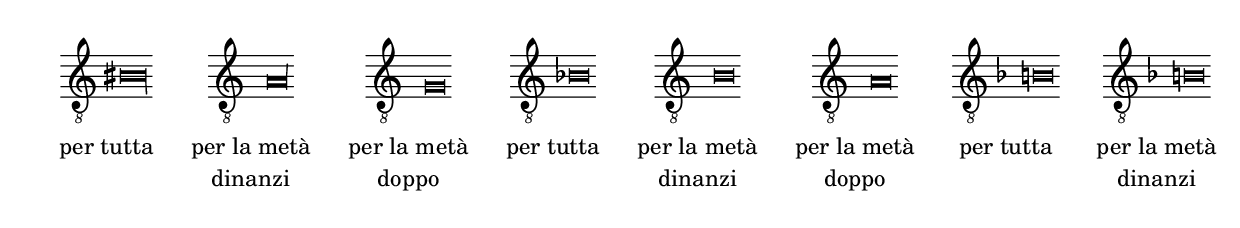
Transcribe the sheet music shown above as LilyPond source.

\version "2.22.2"

% Auto generated file

\header {
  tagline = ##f
}

dot = {
   \once \override Script.add-stem-support = ##f
   \once \override Script.toward-stem-shift = 0
   \once \override Script.skyline-horizontal-padding = 0
   \once \override Script.direction = 1
   \once \override Script.font-size = 1
}

\markup {
  \center-column {
    \line {
      \center-align
      \fontsize#3 { \concat { \normal-text ""} }
    }
    \null
    \line {
      \center-column {

        \line {
          \score {
            <<
              \new Staff \with { instrumentName = ""} {
                \override Staff.TimeSignature.stencil = ##f
                \override Staff.NoteHead.style = #'baroque
                \accidentalStyle Score.forget
                \cadenzaOn
                \clef "treble_8"
                \key c #`((0 . ,NATURAL) (1 . ,NATURAL) (2 . ,NATURAL)
                          (3 . ,NATURAL) (4 . ,NATURAL) (5 . ,NATURAL)
                          (6 . ,NATURAL))  bis\maxima 
                \cadenzaOff
              }
            >>
            \layout {
              \context {
                \Score
                \override SpacingSpanner.common-shortest-duration = #(ly:make-moment 2)
              }
            }
          }
        }
        \null
        \line {
          \left-align {  \normal-text "per tutta" }
        }

      }
      \hspace #3 
      \center-column {

        \line {
          \score {
            <<
              \new Staff \with { instrumentName = ""} {
                \override Staff.TimeSignature.stencil = ##f
                \override Staff.NoteHead.style = #'baroque
                \accidentalStyle Score.forget
                \cadenzaOn
                \clef "treble_8"
                \key c #`((0 . ,NATURAL) (1 . ,NATURAL) (2 . ,NATURAL)
                          (3 . ,NATURAL) (4 . ,NATURAL) (5 . ,NATURAL)
                          (6 . ,NATURAL))  a\longa 
                \cadenzaOff
              }
            >>
            \layout {
              \context {
                \Score
                \override SpacingSpanner.common-shortest-duration = #(ly:make-moment 2)
              }
            }
          }
        }
        \null
        \line {
          \left-align {  \normal-text "per la metà" }
        }
        \line {
          \left-align {  \normal-text "dinanzi" }
        }

      }
      \hspace #3 
      \center-column {

        \line {
          \score {
            <<
              \new Staff \with { instrumentName = ""} {
                \override Staff.TimeSignature.stencil = ##f
                \override Staff.NoteHead.style = #'baroque
                \accidentalStyle Score.forget
                \cadenzaOn
                \clef "treble_8"
                \key c #`((0 . ,NATURAL) (1 . ,NATURAL) (2 . ,NATURAL)
                          (3 . ,NATURAL) (4 . ,NATURAL) (5 . ,NATURAL)
                          (6 . ,NATURAL))  g\breve 
                \cadenzaOff
              }
            >>
            \layout {
              \context {
                \Score
                \override SpacingSpanner.common-shortest-duration = #(ly:make-moment 2)
              }
            }
          }
        }
        \null
        \line {
          \left-align {  \normal-text "per la metà" }
        }
        \line {
          \left-align {  \normal-text "doppo" }
        }

      }
      \hspace #3 
      \center-column {

        \line {
          \score {
            <<
              \new Staff \with { instrumentName = ""} {
                \override Staff.TimeSignature.stencil = ##f
                \override Staff.NoteHead.style = #'baroque
                \accidentalStyle Score.forget
                \cadenzaOn
                \clef "treble_8"
                \key c #`((0 . ,NATURAL) (1 . ,NATURAL) (2 . ,NATURAL)
                          (3 . ,NATURAL) (4 . ,NATURAL) (5 . ,NATURAL)
                          (6 . ,NATURAL))  bes\breve 
                \cadenzaOff
              }
            >>
            \layout {
              \context {
                \Score
                \override SpacingSpanner.common-shortest-duration = #(ly:make-moment 2)
              }
            }
          }
        }
        \null
        \line {
          \left-align {  \normal-text "per tutta" }
        }

      }
      \hspace #3 
      \center-column {

        \line {
          \score {
            <<
              \new Staff \with { instrumentName = ""} {
                \override Staff.TimeSignature.stencil = ##f
                \override Staff.NoteHead.style = #'baroque
                \accidentalStyle Score.forget
                \cadenzaOn
                \clef "treble_8"
                \key c #`((0 . ,NATURAL) (1 . ,NATURAL) (2 . ,NATURAL)
                          (3 . ,NATURAL) (4 . ,NATURAL) (5 . ,NATURAL)
                          (6 . ,NATURAL))  b\breve 
                \cadenzaOff
              }
            >>
            \layout {
              \context {
                \Score
                \override SpacingSpanner.common-shortest-duration = #(ly:make-moment 2)
              }
            }
          }
        }
        \null
        \line {
          \left-align {  \normal-text "per la metà" }
        }
        \line {
          \left-align {  \normal-text "dinanzi" }
        }

      }
      \hspace #3 
      \center-column {

        \line {
          \score {
            <<
              \new Staff \with { instrumentName = ""} {
                \override Staff.TimeSignature.stencil = ##f
                \override Staff.NoteHead.style = #'baroque
                \accidentalStyle Score.forget
                \cadenzaOn
                \clef "treble_8"
                \key c #`((0 . ,NATURAL) (1 . ,NATURAL) (2 . ,NATURAL)
                          (3 . ,NATURAL) (4 . ,NATURAL) (5 . ,NATURAL)
                          (6 . ,NATURAL))  a\breve 
                \cadenzaOff
              }
            >>
            \layout {
              \context {
                \Score
                \override SpacingSpanner.common-shortest-duration = #(ly:make-moment 2)
              }
            }
          }
        }
        \null
        \line {
          \left-align {  \normal-text "per la metà" }
        }
        \line {
          \left-align {  \normal-text "doppo" }
        }

      }
      \hspace #3 
      \center-column {

        \line {
          \score {
            <<
              \new Staff \with { instrumentName = ""} {
                \override Staff.TimeSignature.stencil = ##f
                \override Staff.NoteHead.style = #'baroque
                \accidentalStyle Score.forget
                \cadenzaOn
                \clef "treble_8"
                \key c #`((0 . ,NATURAL) (1 . ,NATURAL) (2 . ,NATURAL)
                          (3 . ,NATURAL) (4 . ,NATURAL) (5 . ,NATURAL)
                          (6 . ,FLAT))  b\breve 
                \cadenzaOff
              }
            >>
            \layout {
              \context {
                \Score
                \override SpacingSpanner.common-shortest-duration = #(ly:make-moment 2)
              }
            }
          }
        }
        \null
        \line {
          \left-align {  \normal-text "per tutta" }
        }

      }
      \hspace #3 
      \center-column {

        \line {
          \score {
            <<
              \new Staff \with { instrumentName = ""} {
                \override Staff.TimeSignature.stencil = ##f
                \override Staff.NoteHead.style = #'baroque
                \accidentalStyle Score.forget
                \cadenzaOn
                \clef "treble_8"
                \key c #`((0 . ,NATURAL) (1 . ,NATURAL) (2 . ,NATURAL)
                          (3 . ,NATURAL) (4 . ,NATURAL) (5 . ,NATURAL)
                          (6 . ,FLAT))  b\breve 
                \cadenzaOff
              }
            >>
            \layout {
              \context {
                \Score
                \override SpacingSpanner.common-shortest-duration = #(ly:make-moment 2)
              }
            }
          }
        }
        \null
        \line {
          \left-align {  \normal-text "per la metà" }
        }
        \line {
          \left-align {  \normal-text "dinanzi" }
        }

      }
      \hspace #3 
      \center-column {

        \line {
          \score {
            <<
              \new Staff \with { instrumentName = ""} {
                \override Staff.TimeSignature.stencil = ##f
                \override Staff.NoteHead.style = #'baroque
                \accidentalStyle Score.forget
                \cadenzaOn
                \clef "treble_8"
                \key c #`((0 . ,NATURAL) (1 . ,NATURAL) (2 . ,NATURAL)
                          (3 . ,NATURAL) (4 . ,NATURAL) (5 . ,NATURAL)
                          (6 . ,FLAT))  b\breve 
                \cadenzaOff
              }
            >>
            \layout {
              \context {
                \Score
                \override SpacingSpanner.common-shortest-duration = #(ly:make-moment 2)
              }
            }
          }
        }
        \null
        \line {
          \left-align {  \normal-text "per la metà" }
        }
        \line {
          \left-align {  \normal-text "doppo" }
        }

      }
      \hspace #3 

    }
  }
}